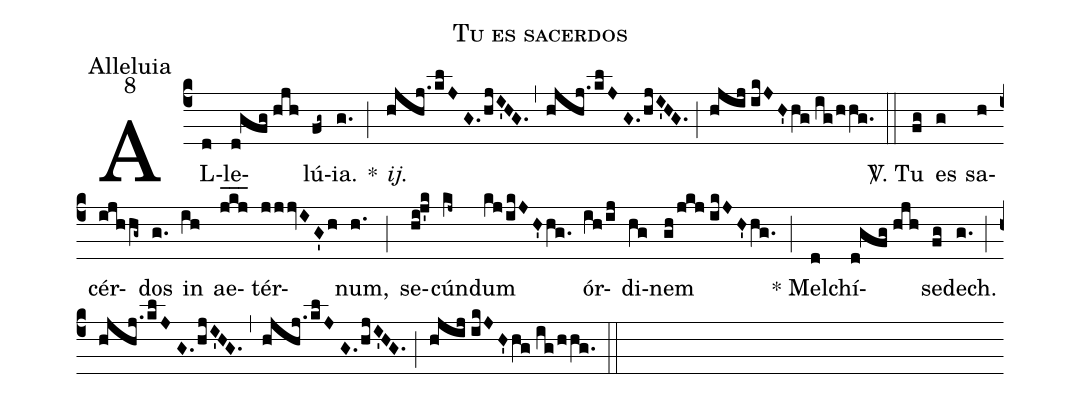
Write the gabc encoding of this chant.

name:Tu es sacerdos;
office-part:Alleluia;
mode:8;
%%
(c4) AL(d)le(d!gfg//hjh)lú(fg~){ia}.(g.) *(;) <i>ij.</i>(hjhj./klJ//G.hjI'HG.) (,) (hjhj./klJ//G.hjI'HG.) (;) (hjij//ikJH'hg//ig/hhg.) (::) <sp>V/</sp>. Tu(fg) es(g) sa(h)cér(ijhhg~)dos(g.) in(ih) ae(jkj___)tér(jjjvIG'h)num,(h.) (;) se(hi!j'k)cún(kj~)dum(kj/ikJH'hg.) ór(ih/ij)di(hg)nem(gh/jkj//ikJH'hg.) (;) * Mel(d)chí(d!gfg//hjh)se(fg)dech.(g.) (;) (hjhj./klJ//G.hjI'HG.) (,) (hjhj./klJ//G.hjI'HG.) (;) (hjij//ikJH'hg//ig/hhg.) (::)
